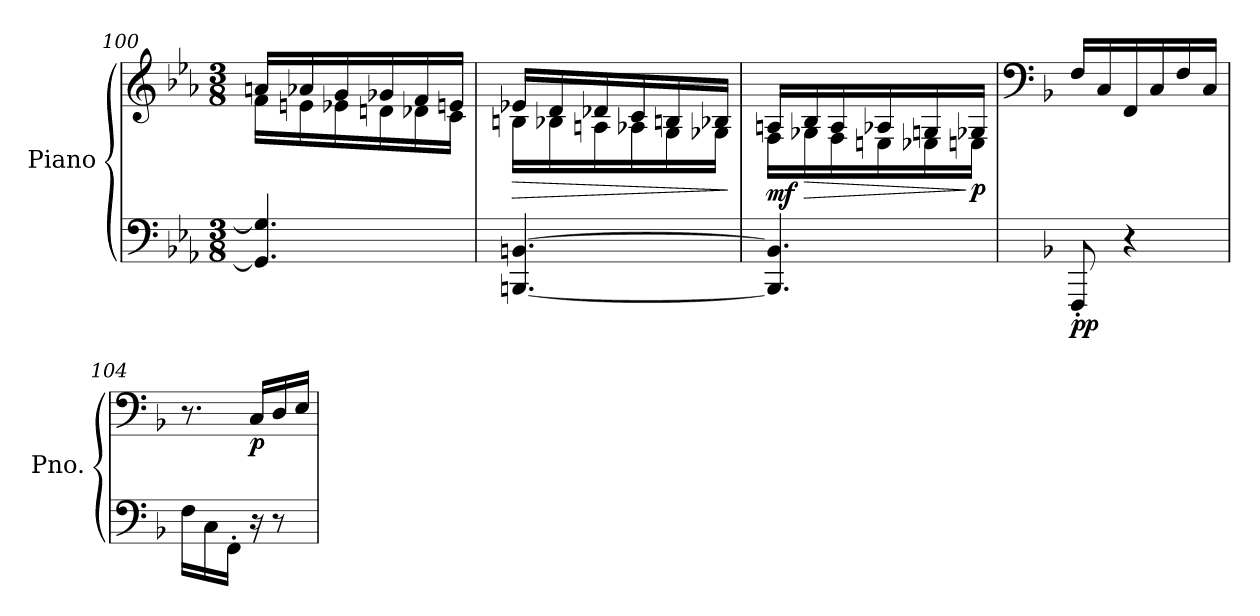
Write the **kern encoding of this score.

**kern	**kern	**dynam
*part1	*part1	*part1
*staff2	*staff1	*staff1/2
*I"Piano	*	*
*I'Pno.	*	*
*clefF4	*clefG2	*
*k[b-e-a-]	*k[b-e-a-]	*
*M3/8	*M3/8	*
=100	=100	=100
*	*^	*
4.GG-/] 4.G-/]	16an/LL	16f\LL	.
.	16a-X/	16en\	.
.	16g/	16e-X\	.
.	16g-X/	16dn\	.
.	16f/	16d-X\	.
.	16en/JJ	16c\JJ	.
=101	=101	=101	=101
!	!	!	!LO:HP:b
[4.BBBn/ [4.BBn/	16e-X/LL	16Bn\LL	>
.	16d/	16B-X\	.
.	16d-X/	16An\	.
.	16c/	16A-X\	.
.	16Bn/	16G\	.
.	16B-X/JJ	16G-X\JJ	.
*	*v	*v	*
.	.	]
!!LO:LB:g=z
=102	=102	=102
*	*^	*
!	!	!	!LO:DY:b
4.BBB/] 4.BB/]	16An/LL	16F\LL	mf
!	!	!	!LO:HP:b
.	16B-/	16G-X\	>
.	16A/	16F\	.
.	16A-X/	16En\	.
.	16Gn/	16E-X\	.
!	!	!	!LO:DY:n=1:b
.	16G-X/JJ	16En\JJ	] p
*	*v	*v	*
=103	=103	=103
*	*clefF4	*
*k[b-]	*k[b-]	*
*	*^	*
!	!	!	!LO:DY:b=2
!	!	!	!LO:DY:n=1:b
*	*v	*v	*
8FFF'/	(<16F/LL	p p
.	16C/	.
4r	16FF/	.
.	16C/	.
.	16F/	.
.	16C/JJ	.
=104	=104	=104
16F\LL	8.r	.
16C\	.	.
16FF'\JJ)	.	.
!	!	!LO:DY:b
16r	16C/LL	p
8r	16D/	.
.	16E/JJ	.
=	=	=
*-	*-	*-
